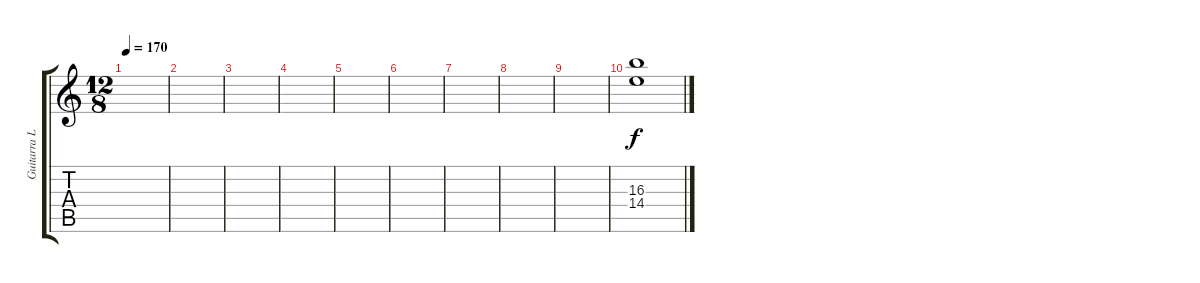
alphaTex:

\track ("Guitarra Limpa" "Guitarra L") {instrument electricguitarjazz}
\staff {score tabs}
\tuning (E4 B3 G3 D3 A2 E2) {hide}
\ts (12 8)
\tempo 170
\clef g2
\ks c
|
|
|
|
|
|
|
|
|
(16.3 14.4).1
